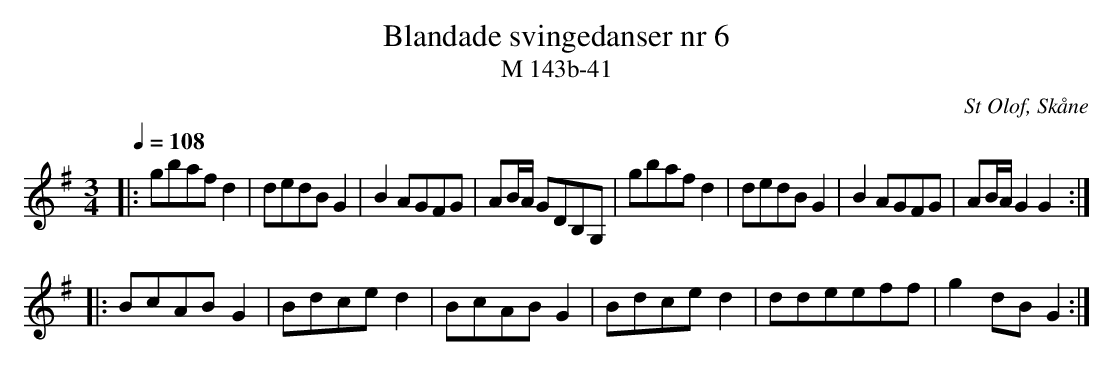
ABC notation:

X:1
T:Blandade svingedanser nr 6
T:M 143b-41
O:St Olof, Skåne
M:3/4
L:1/8
Q:1/4=108
K:G
|: gbaf d2 | dedB G2 | B2 AGFG | AB/A/ GDB,G, | gbaf d2 | dedB G2 | B2 AGFG | AB/A/ G2 G2 :|
|: #Bc##AB# G2 | #Bd##ce# d2 | #Bc##AB# G2 | #Bd##ce# d2 | ddeeff | g2 dB G2 :|
